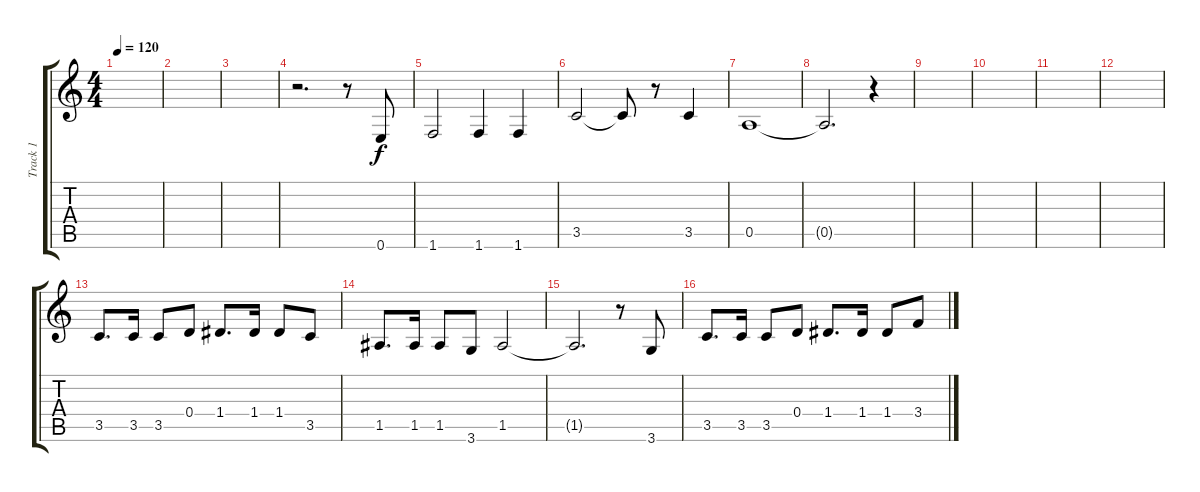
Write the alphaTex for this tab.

\track ("Track 1" "Track 1") {instrument distortionguitar}
\staff {score tabs}
\tuning (E4 B3 G3 D3 A2 E2) {hide}
\ts (4 4)
\tempo 120
\clef g2
\ks c
|
|
|
r.2{d} r.8 0.6.8 |
1.6.2 1.6.4 1.6.4 |
3.5.2 3.5{t}.8 r.8 3.5.4 |
0.5.1 |
0.5{t}.2{d} r.4 |
|
|
|
|
3.5.8{d} 3.5.16 3.5.8 0.4.8 1.4.8{d} 1.4.16 1.4.8 3.5.8 |
1.5.8{d} 1.5.16 1.5.8 3.6.8 1.5.2 |
1.5{t}.2{d} r.8 3.6.8 |
3.5.8{d} 3.5.16 3.5.8 0.4.8 1.4.8{d} 1.4.16 1.4.8 3.4.8
